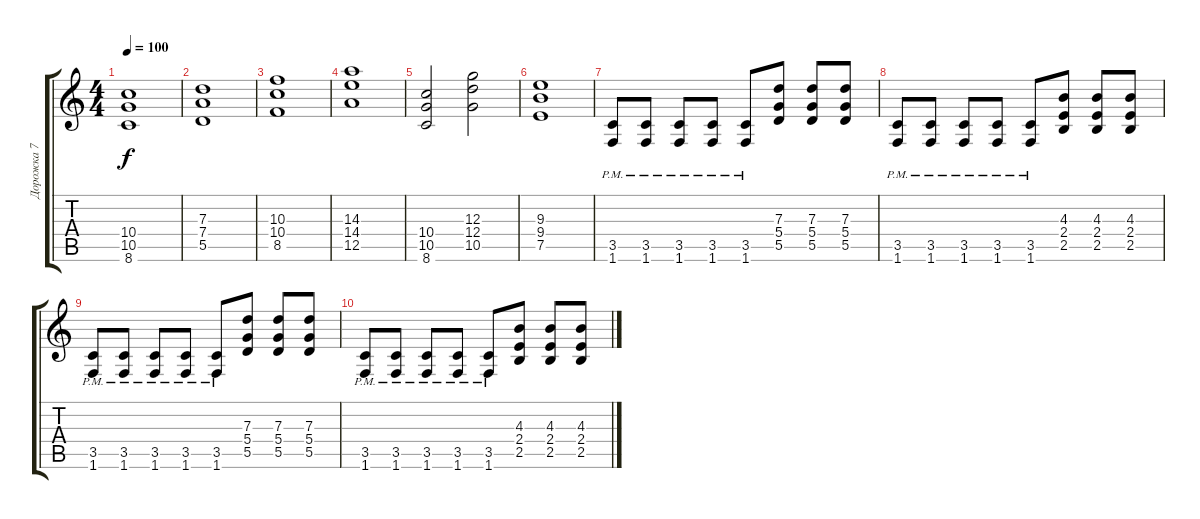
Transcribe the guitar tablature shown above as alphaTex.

\track ("Дорожка 7" "Дорожка 7") {instrument distortionguitar}
\staff {score tabs}
\tuning (E4 B3 G3 D3 A2 E2) {hide}
\ts (4 4)
\tempo 100
\clef g2
\ks c
(10.4 10.5 8.6).1{dy f} |
(7.3 7.4 5.5).1 |
(10.3 10.4 8.5).1 |
(14.3 14.4 12.5).1 |
(10.4 10.5 8.6).2 (12.3 12.4 10.5).2 |
(9.3 9.4 7.5).1 |
(3.5 1.6{pm}).8 (3.5 1.6{pm}).8 (3.5 1.6{pm}).8 (3.5 1.6{pm}).8 (3.5 1.6{pm}).8 (7.3 5.4 5.5).8 (7.3 5.4 5.5).8 (7.3 5.4 5.5).8 |
(3.5 1.6{pm}).8 (3.5 1.6{pm}).8 (3.5 1.6{pm}).8 (3.5 1.6{pm}).8 (3.5 1.6{pm}).8 (4.3 2.4 2.5).8 (4.3 2.4 2.5).8 (4.3 2.4 2.5).8 |
(3.5 1.6{pm}).8 (3.5 1.6{pm}).8 (3.5 1.6{pm}).8 (3.5 1.6{pm}).8 (3.5 1.6{pm}).8 (7.3 5.4 5.5).8 (7.3 5.4 5.5).8 (7.3 5.4 5.5).8 |
(3.5 1.6{pm}).8 (3.5 1.6{pm}).8 (3.5 1.6{pm}).8 (3.5 1.6{pm}).8 (3.5 1.6{pm}).8 (4.3 2.4 2.5).8 (4.3 2.4 2.5).8 (4.3 2.4 2.5).8
